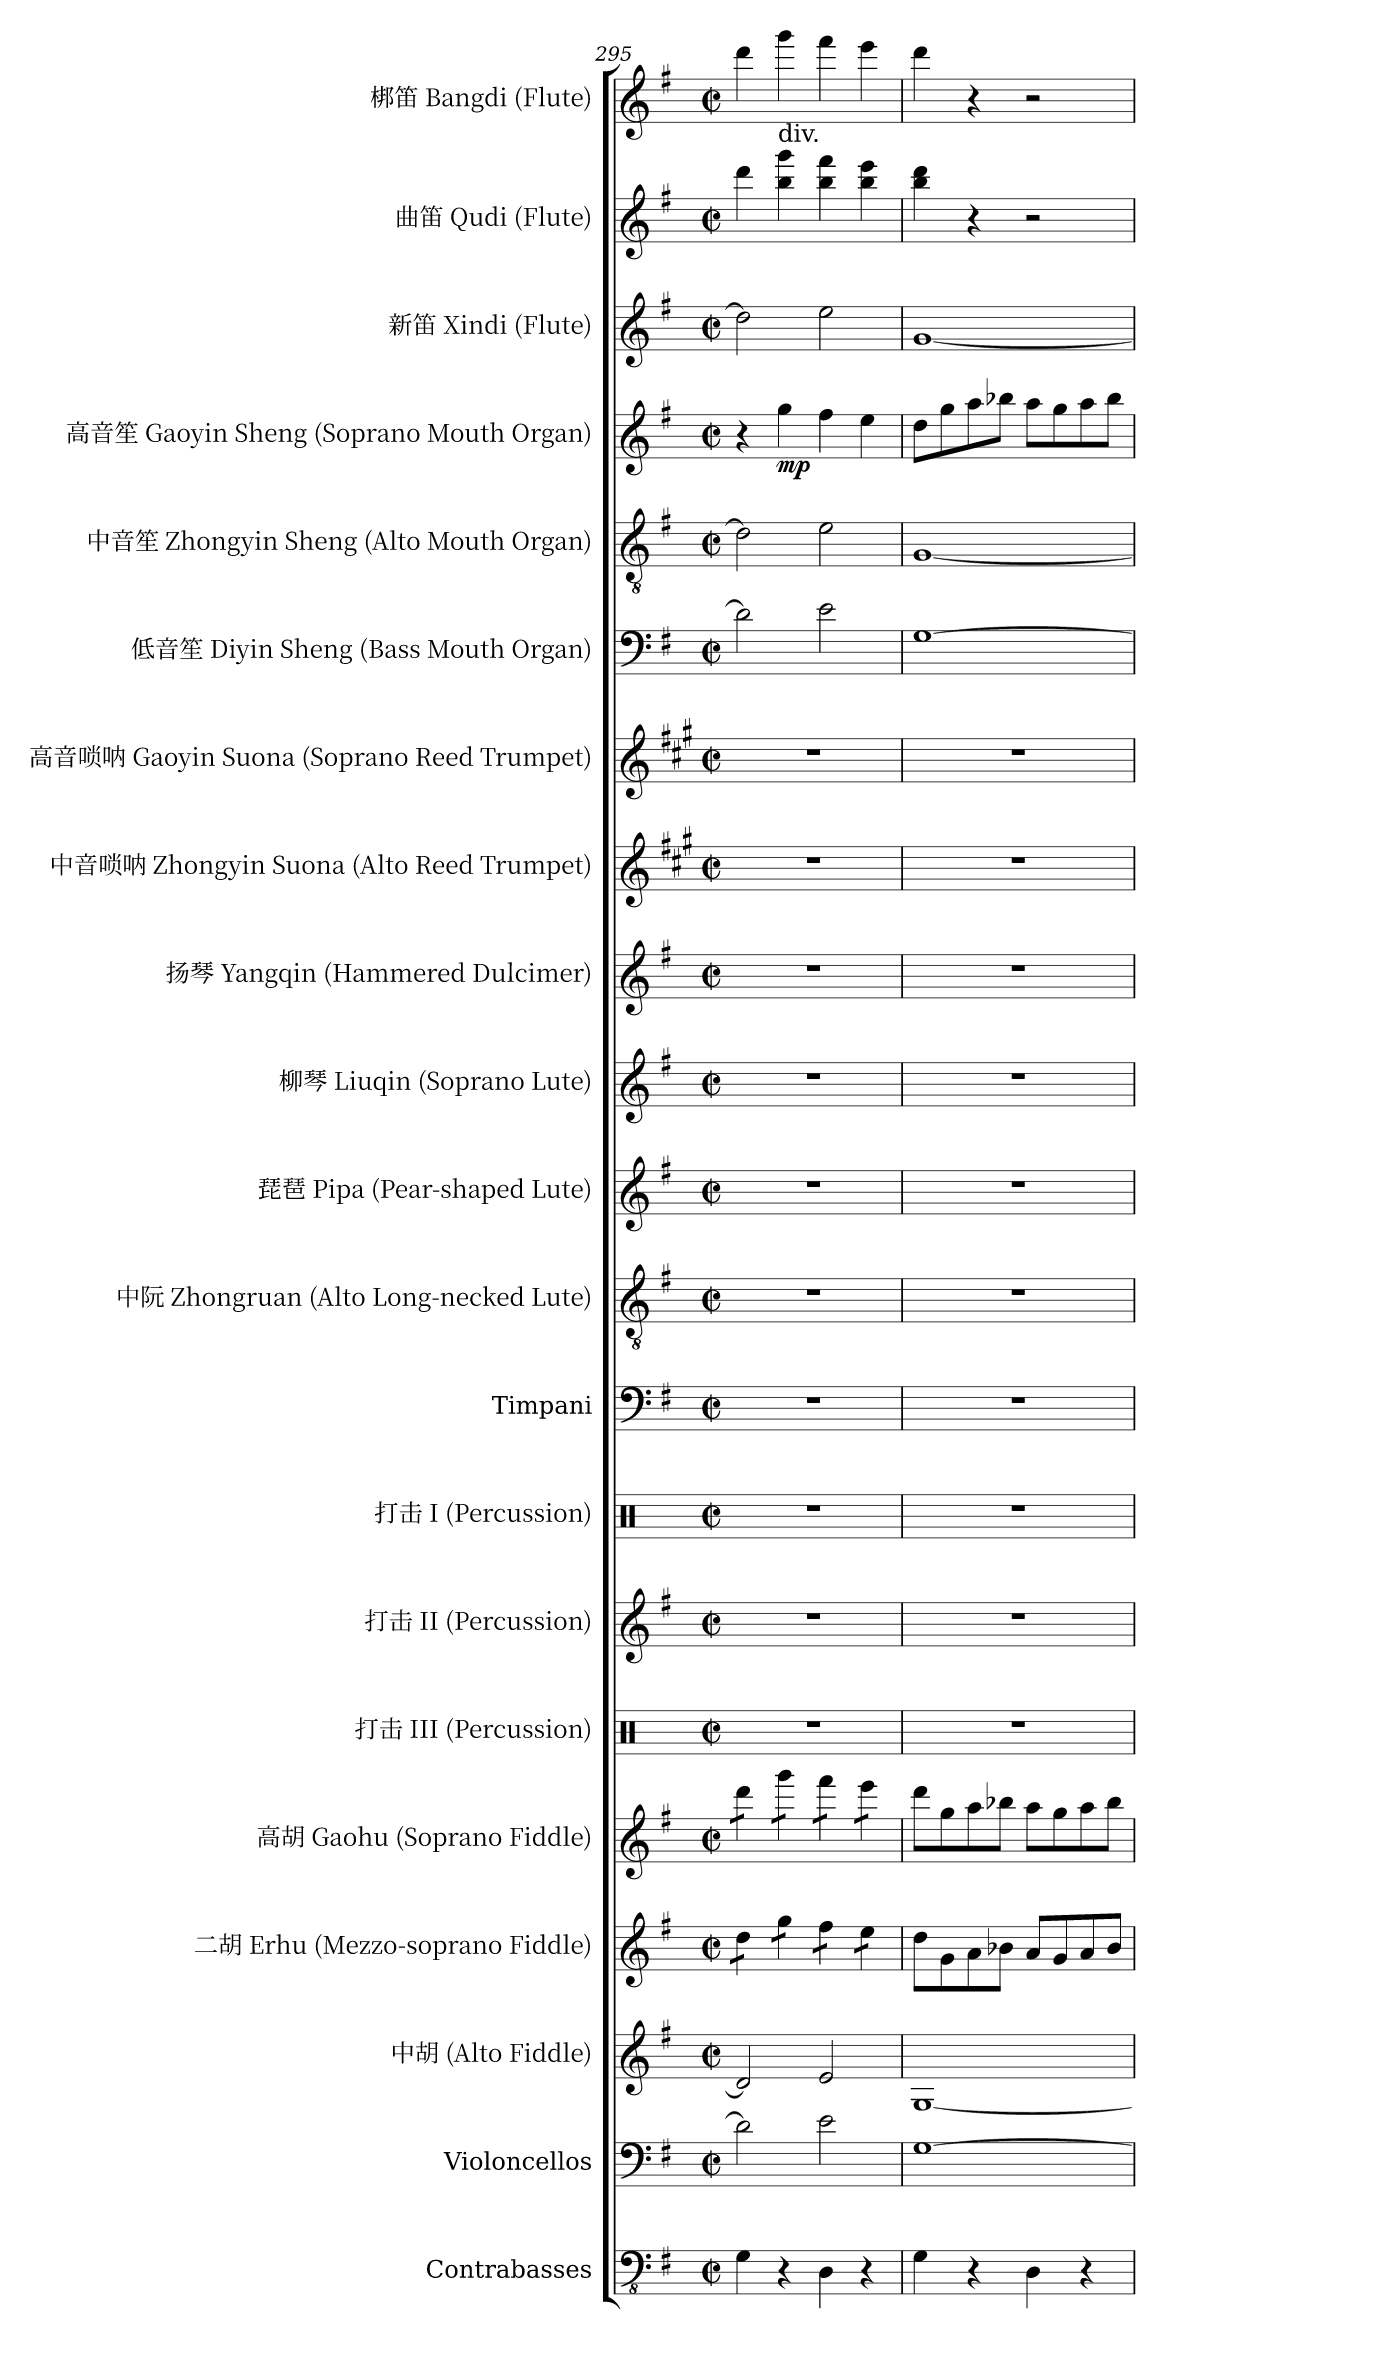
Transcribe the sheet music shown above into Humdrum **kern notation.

**kern	**kern	**kern	**kern	**kern	**kern	**kern	**kern	**kern	**kern	**kern	**kern	**kern	**kern	**kern	**kern	**kern	**kern	**dynam	**kern	**kern	**kern
*part21	*part20	*part19	*part18	*part17	*part16	*part15	*part14	*part13	*part12	*part11	*part10	*part9	*part8	*part7	*part6	*part5	*part4	*part4	*part3	*part2	*part1
*staff21	*staff20	*staff19	*staff18	*staff17	*staff16	*staff15	*staff14	*staff13	*staff12	*staff11	*staff10	*staff9	*staff8	*staff7	*staff6	*staff5	*staff4	*staff4	*staff3	*staff2	*staff1
*I"Contrabasses	*I"Violoncellos	*I"中胡 (Alto Fiddle)	*I"二胡 Erhu (Mezzo-soprano Fiddle)	*I"高胡 Gaohu (Soprano Fiddle)	*I"打击 III (Percussion)	*I"打击 II (Percussion)	*I"打击 I (Percussion)	*I"Timpani	*I"中阮 Zhongruan (Alto Long-necked Lute)	*I"琵琶 Pipa (Pear-shaped Lute)	*I"柳琴 Liuqin (Soprano Lute)	*I"扬琴 Yangqin  (Hammered Dulcimer)	*I"中音唢呐 Zhongyin Suona (Alto Reed Trumpet)	*I"高音唢呐 Gaoyin Suona (Soprano Reed Trumpet)	*I"低音笙 Diyin Sheng (Bass Mouth Organ)	*I"中音笙 Zhongyin Sheng (Alto Mouth Organ)	*I"高音笙 Gaoyin Sheng (Soprano Mouth Organ)	*	*I"新笛 Xindi (Flute)	*I"曲笛 Qudi (Flute)	*I"梆笛 Bangdi (Flute)
*I'Cbs.	*I'Vcs.	*	*	*	*I'打击 III	*I'打击 II	*I'打击 I	*I'Timp.	*	*	*	*	*	*	*	*	*	*	*	*	*
!!LO:PB:g=z
*clefFv4	*clefF4	*clefG2	*clefG2	*clefG2	*clefX	*clefG2	*clefX	*clefF4	*clefGv2	*clefG2	*clefG2	*clefG2	*clefG2	*clefG2	*clefF4	*clefGv2	*clefG2	*	*clefG2	*clefG2	*clefG2
*	*	*	*	*	*	*	*	*	*	*ITrd7c12	*	*	*ITrd1c2	*ITrd1c2	*	*	*	*	*	*	*
*k[f#]	*k[f#]	*k[f#]	*k[f#]	*k[f#]	*k[]	*k[f#]	*k[]	*k[f#]	*k[f#]	*k[f#]	*k[f#]	*k[f#]	*k[f#]	*k[f#]	*k[f#]	*k[f#]	*k[f#]	*	*k[f#]	*k[f#]	*k[f#]
*M2/2	*M2/2	*M2/2	*M2/2	*M2/2	*M2/2	*M2/2	*M2/2	*M2/2	*M2/2	*M2/2	*M2/2	*M2/2	*M2/2	*M2/2	*M2/2	*M2/2	*M2/2	*	*M2/2	*M2/2	*M2/2
*met(c|)	*met(c|)	*met(c|)	*met(c|)	*met(c|)	*met(c|)	*met(c|)	*met(c|)	*met(c|)	*met(c|)	*met(c|)	*met(c|)	*met(c|)	*met(c|)	*met(c|)	*met(c|)	*met(c|)	*met(c|)	*	*met(c|)	*met(c|)	*met(c|)
=295	=295	=295	=295	=295	=295	=295	=295	=295	=295	=295	=295	=295	=295	=295	=295	=295	=295	=295	=295	=295	=295
*	*	*	*tremolo	*	*	*	*	*	*	*	*	*	*	*	*	*	*	*	*	*	*
*	*	*	*	*tremolo	*	*	*	*	*	*	*	*	*	*	*	*	*	*	*	*	*
4GG\	2d\]	2d/]	8dd\L	8ddd\L	1r	1r	1r	1r	1r	1r	1r	1r	1r	1r	2d\]	2d\]	4r	.	2dd\]	4ddd\	4ddd\
.	.	.	8dd\J	8ddd\J	.	.	.	.	.	.	.	.	.	.	.	.	.	.	.	.	.
!	!	!	!	!	!	!	!	!	!	!	!	!	!	!	!	!	!	!	!	!LO:TX:a:t=div.	!
!	!	!	!	!	!	!	!	!	!	!	!	!	!	!	!	!	!	!LO:DY:b	!	!	!
4r	.	.	8gg\L	8ggg\L	.	.	.	.	.	.	.	.	.	.	.	.	4gg\	mp	.	4bb\ 4ggg\	4ggg\
.	.	.	8gg\J	8ggg\J	.	.	.	.	.	.	.	.	.	.	.	.	.	.	.	.	.
4DD\	2e\	2e/	8ff#\L	8fff#\L	.	.	.	.	.	.	.	.	.	.	2e\	2e\	4ff#\	.	2ee\	4bb\ 4fff#\	4fff#\
.	.	.	8ff#\J	8fff#\J	.	.	.	.	.	.	.	.	.	.	.	.	.	.	.	.	.
4r	.	.	8ee\L	8eee\L	.	.	.	.	.	.	.	.	.	.	.	.	4ee\	.	.	4bb\ 4eee\	4eee\
.	.	.	8ee\J	8eee\J	.	.	.	.	.	.	.	.	.	.	.	.	.	.	.	.	.
*	*	*	*	*Xtremolo	*	*	*	*	*	*	*	*	*	*	*	*	*	*	*	*	*
*	*	*	*Xtremolo	*	*	*	*	*	*	*	*	*	*	*	*	*	*	*	*	*	*
=296	=296	=296	=296	=296	=296	=296	=296	=296	=296	=296	=296	=296	=296	=296	=296	=296	=296	=296	=296	=296	=296
4GG\	[1G	[1G	8dd\L	8ddd\L	1r	1r	1r	1r	1r	1r	1r	1r	1r	1r	[1G	[1G	8dd\L	.	[1g	4bb\ 4ddd\	4ddd\
.	.	.	8g\	8gg\	.	.	.	.	.	.	.	.	.	.	.	.	8gg\	.	.	.	.
4r	.	.	8a\	8aa\	.	.	.	.	.	.	.	.	.	.	.	.	8aa\	.	.	4r	4r
.	.	.	8b-X\J	8bb-X\J	.	.	.	.	.	.	.	.	.	.	.	.	8bb-X\J	.	.	.	.
4DD\	.	.	8a/L	8aa\L	.	.	.	.	.	.	.	.	.	.	.	.	8aa\L	.	.	2r	2r
.	.	.	8g/	8gg\	.	.	.	.	.	.	.	.	.	.	.	.	8gg\	.	.	.	.
4r	.	.	8a/	8aa\	.	.	.	.	.	.	.	.	.	.	.	.	8aa\	.	.	.	.
.	.	.	8b-/J	8bb-\J	.	.	.	.	.	.	.	.	.	.	.	.	8bb-\J	.	.	.	.
=	=	=	=	=	=	=	=	=	=	=	=	=	=	=	=	=	=	=	=	=	=
*-	*-	*-	*-	*-	*-	*-	*-	*-	*-	*-	*-	*-	*-	*-	*-	*-	*-	*-	*-	*-	*-
